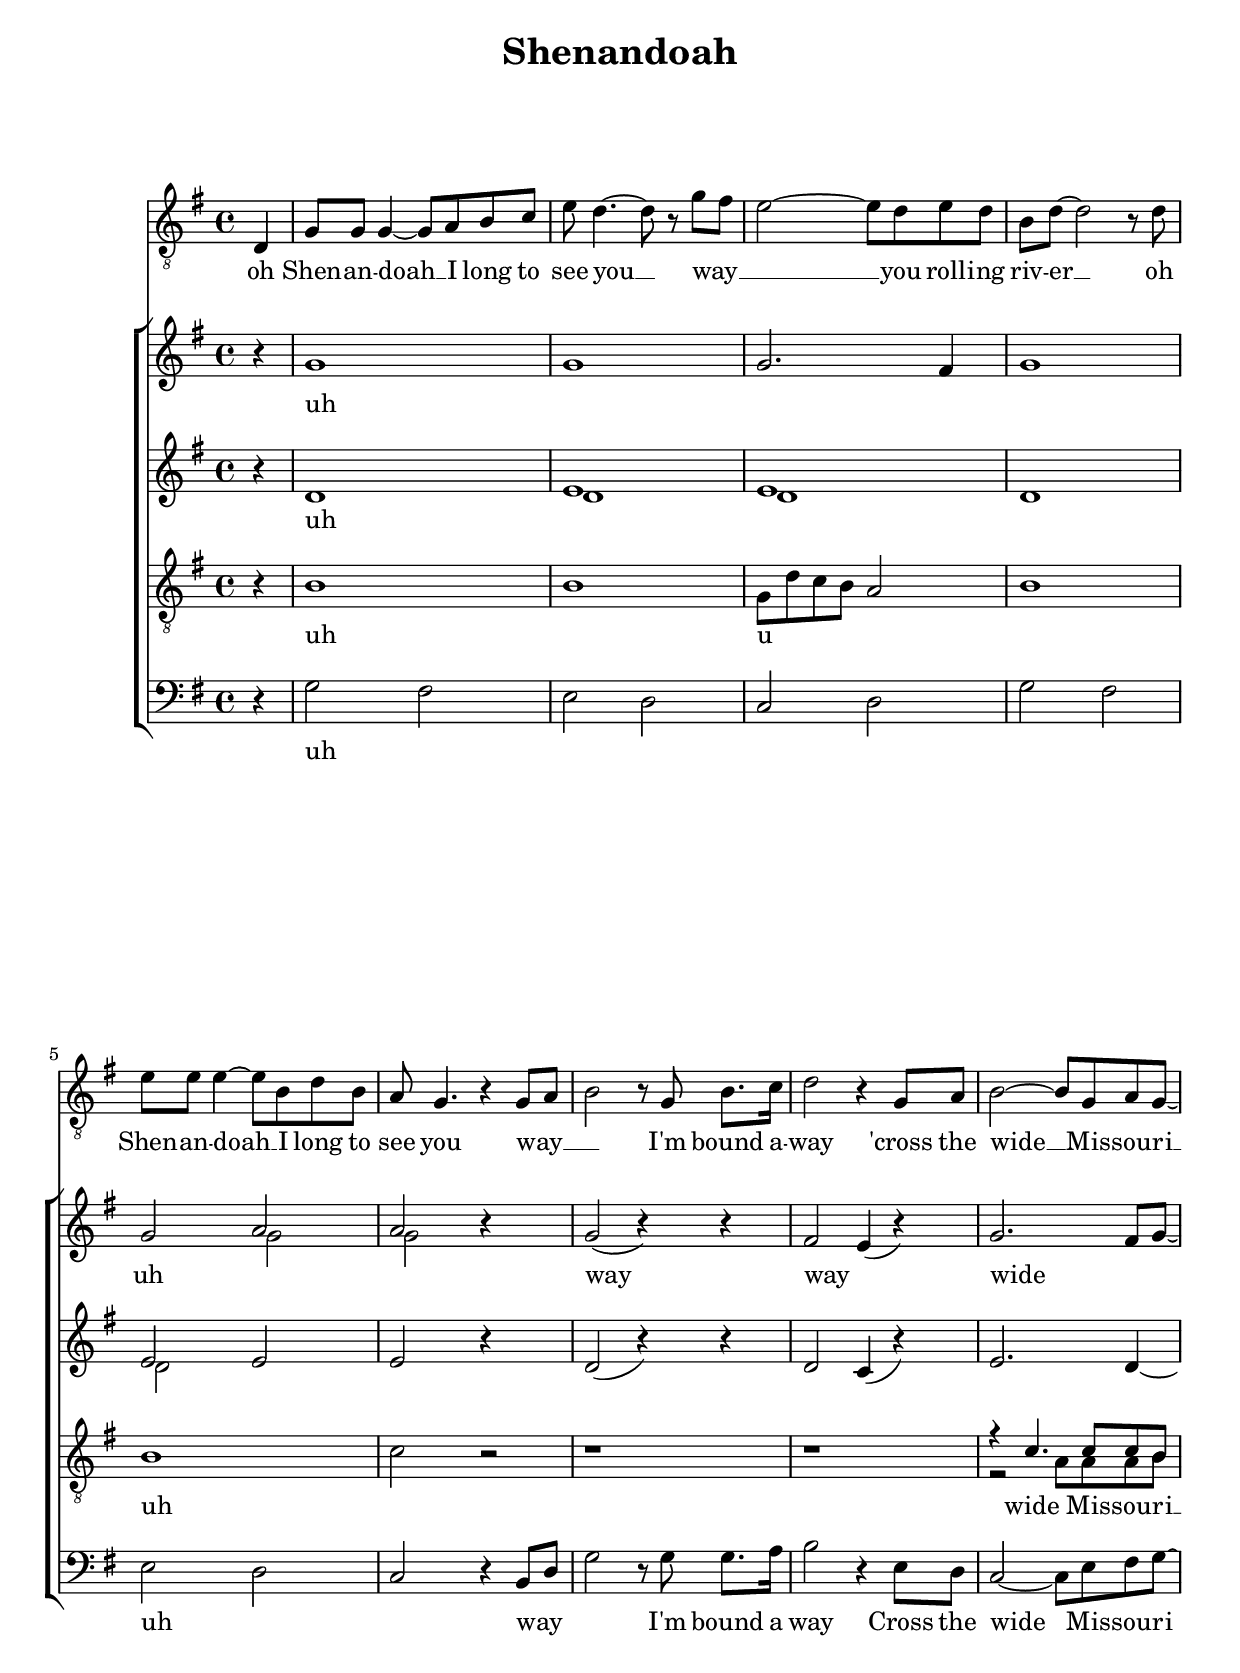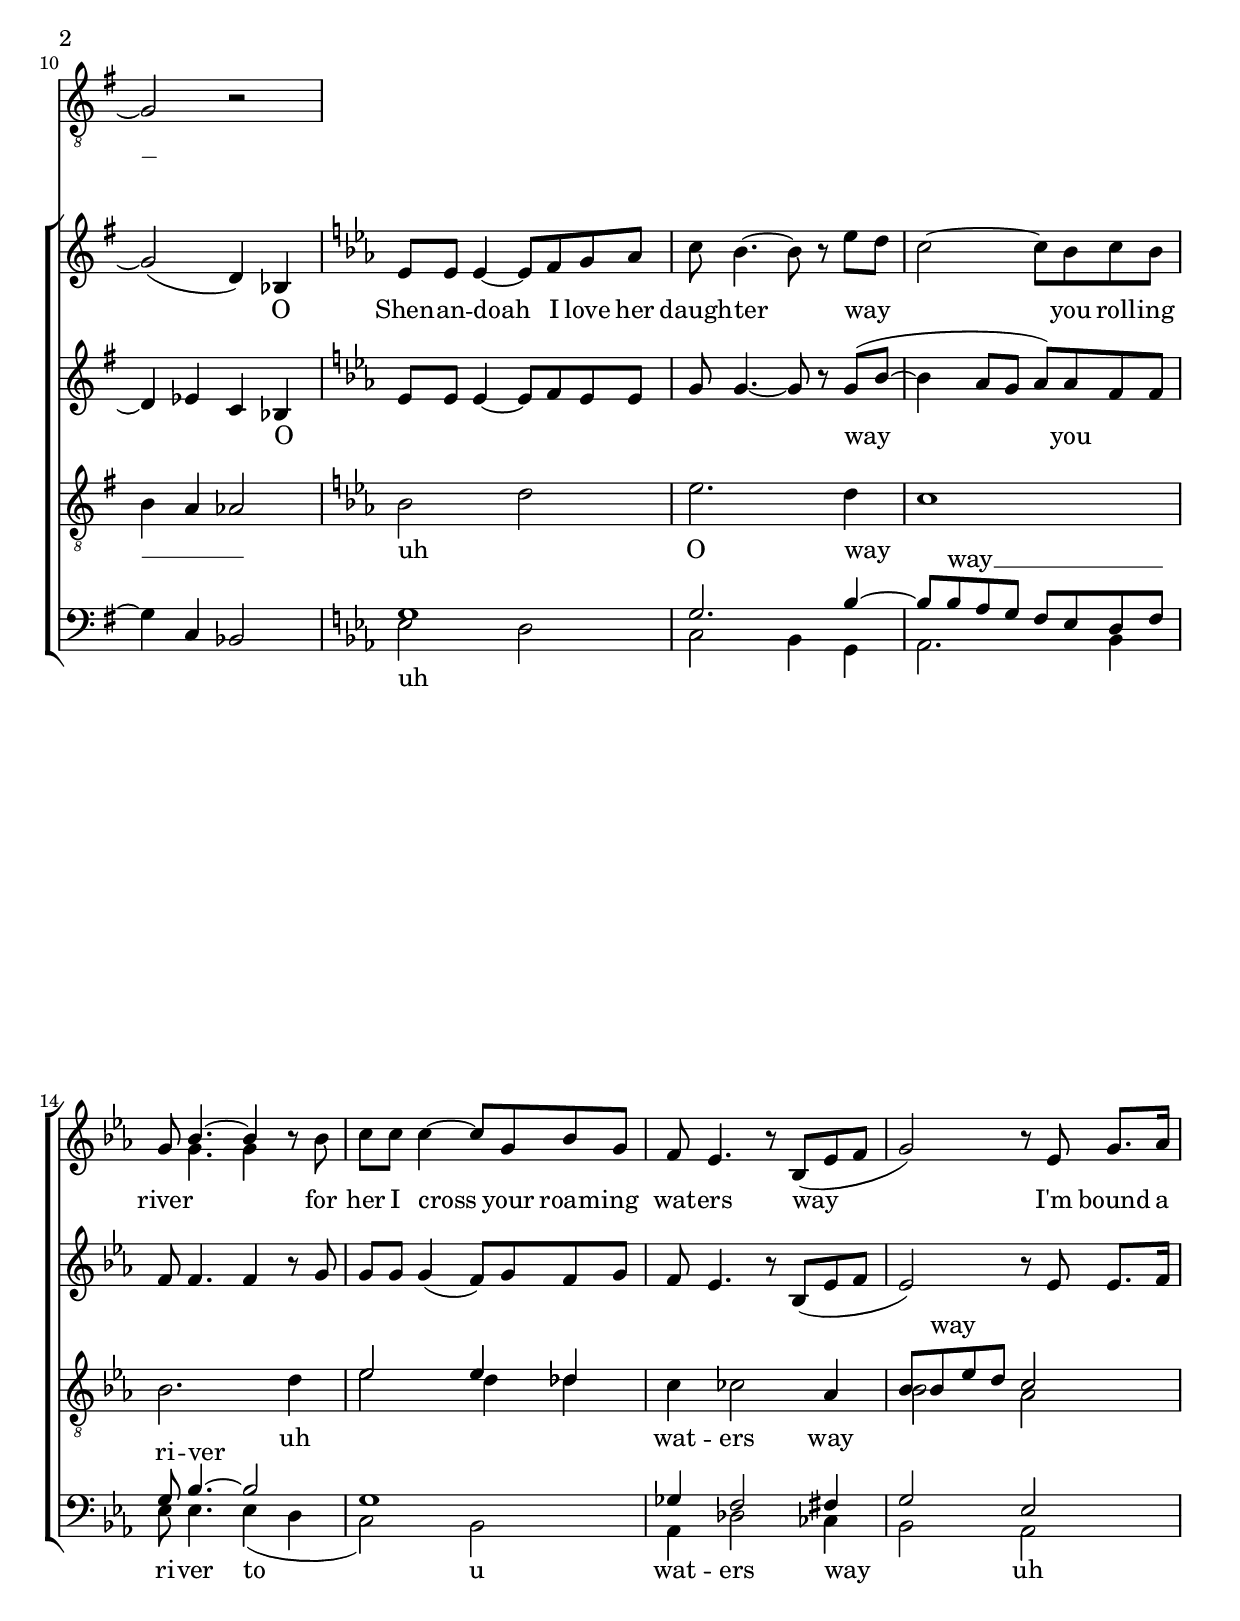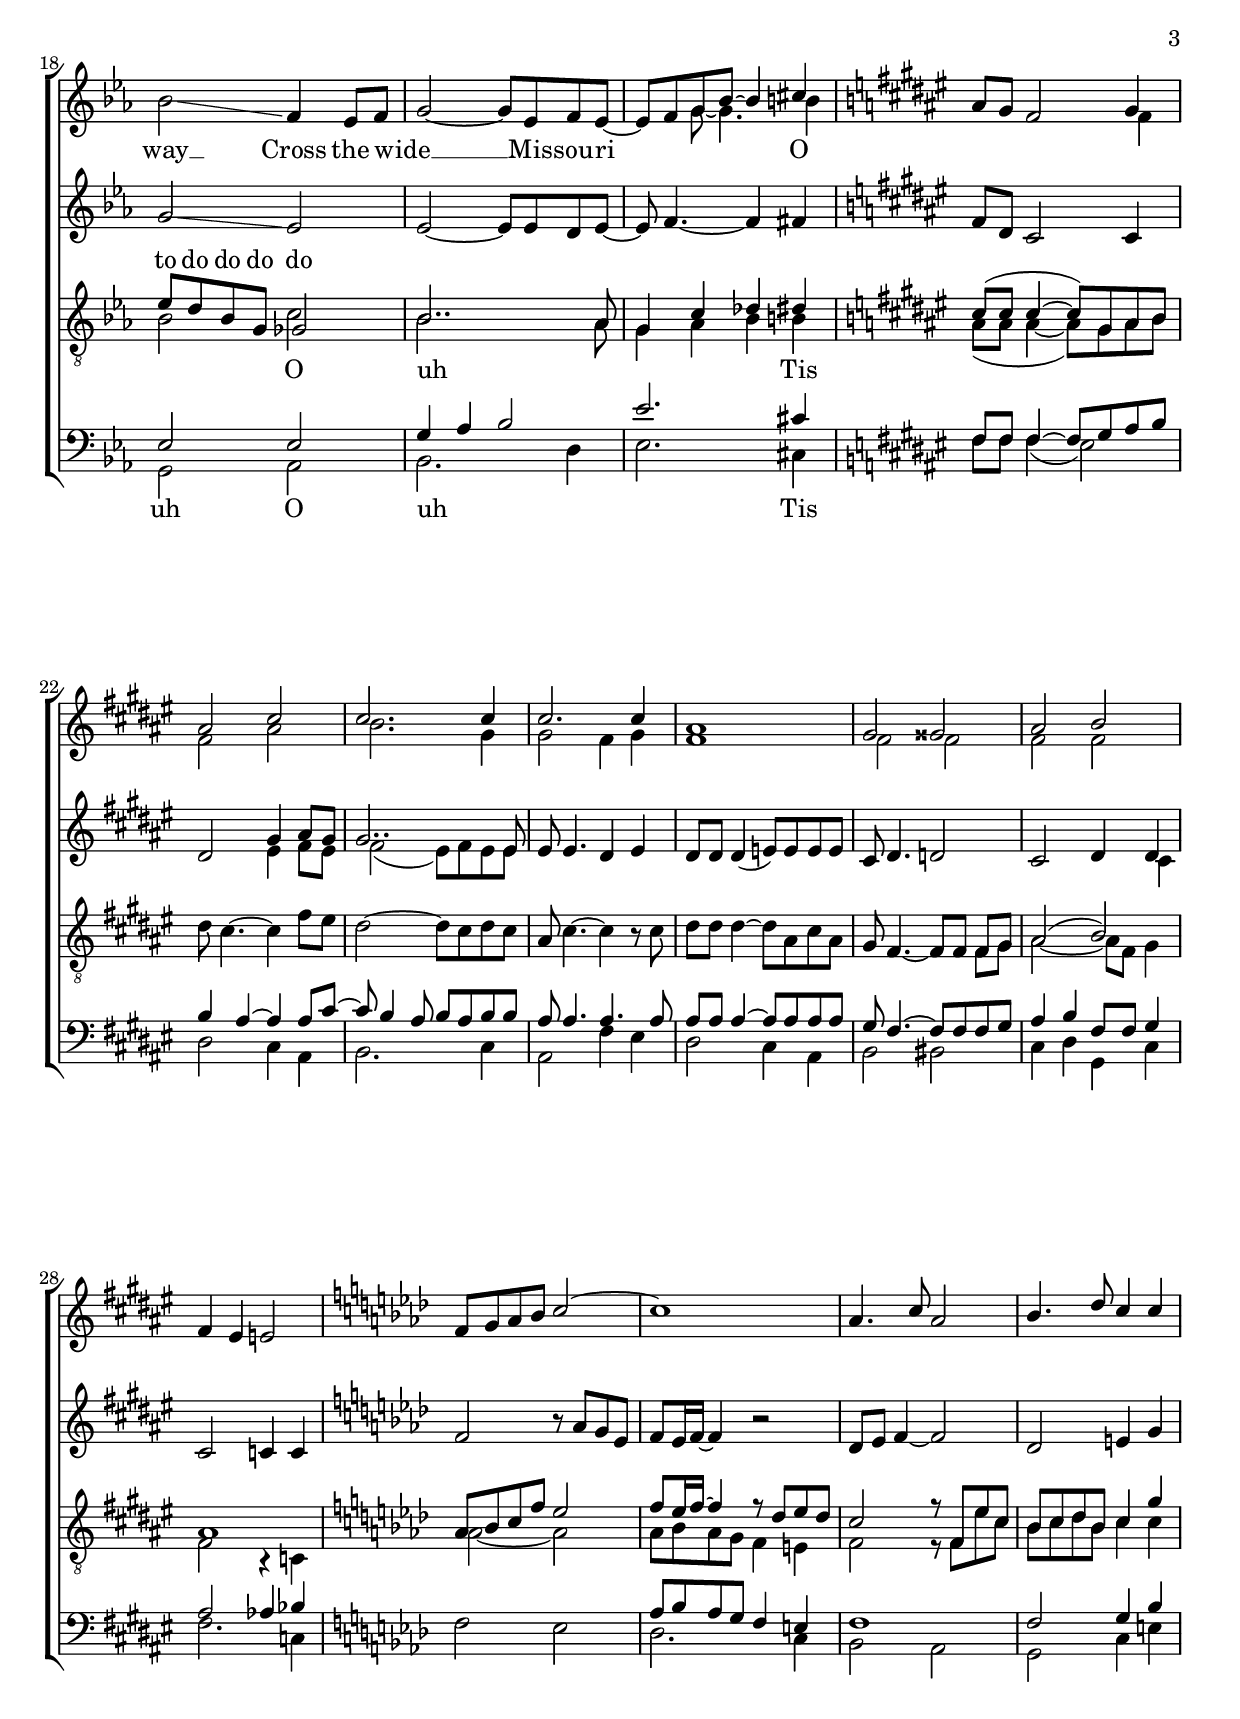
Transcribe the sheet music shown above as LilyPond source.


\version "2.18.2"

\header {
  title = "Shenandoah"
}

global = {
  \time 4/4
}

solo = \relative c {
  \key g \major
  \partial 4 d4 g8 g g4~ g8 a b c e d4.~ d8 r g fis e2~ e8 d e d b d~ d2 r8 d e e e4~ e8 b d b a g4. r4 g8 a b2 r8 g b8. c16 d2 r4 g,8 a b2~ b8 g a g~ g2 r2
}

solo_words = \lyricmode {
  oh Shen -- an -- doah __ I long to see you __ way __ _ _ you roll -- ing riv -- er __ oh Shen -- an -- doah __ I long to see you  way __ _ _ I'm bound a -- way 'cross the wide __ Mis -- sou -- ri __
}

soprano_notes = \relative c'' {
  \key g \major 
  \partial 4 r4 g1  g1 g2. fis4 g1 g2 << { a2 a } \\ { g2 g } >> r4*2  g2 (r4) r  fis2 e4 (r4)  g2. fis8 g ~ g2 (d4) bes
  
  \key ees \major 
  ees8 ees ees4 ~ees8 f g aes c bes4. ~bes8 r8 ees8 d c2 ~c8 bes c bes g <<{bes4. ~bes4} \\ {g4. g4}>> r8 bes c c c4 ~c8 g bes g f ees4. r8 bes8 (ees f
  g2) r8 ees g8. aes16 bes2 \glissando f4 ees8 f g2 ~g8 ees f ees ~ees8 f 
  << 
  {
    \voiceOne
    g8 bes ~bes4 cis
  } 
  \new Voice 
  {
    \voiceTwo
    g8 ~g4. b4
  } 
  >> 

  \key fis \major 
  ais8 gis fis2 << {gis4 ais2 cis cis2. cis4 cis2. cis4} \\ {fis,4 fis2 ais b2. gis4 gis2 fis4 gis } >> 
  << {ais1 gis2 gisis ais b } \\ {fis1 fis2 fis fis fis } >> fis4 eis e2

  \key aes \major
  f8 g aes bes c2 ~c1 aes4. c8 aes2 bes4. des8 c4 c
}

soprano_words = \lyricmode {
 uh _ _ _ _ uh way way _ wide _ _ O Shen -- an -- doah I love her daugh -- ter way _ _ you roll -- ing river for her I cross your roam -- ing wat -- ers way__
 I'm bound a way __ Cross the wide __ _ Mis -- sou -- ri _ _ _ O 
}

alto_notes = \relative c' {
  \key g \major 
  \partial 4 r4 d1 << {e1 e1} \\ {d1 d1} >> d1 << {e2} \\ {d2} >> e2 e2 r4*2 d2 (r4) r4 d2 c4 (r4) e2. d4 ~ d4 ees4 c4 bes4 

  \key ees \major 
  ees8 ees ees4 ~ees8 f8 ees8 ees g g4. ~g8 r8 g (bes ~bes4 aes8 g aes) aes f8 f f8 f4. f4 r8 g8 g g g4 (f8) g f g f ees4. r8 bes8 (ees f
  ees2) r8 ees ees8. f16 g2 \glissando ees ees ~ees8 ees d ees ~ees f4. ~f4 fis

  \key fis \major 
  fis8 dis cis2 cis4 dis2 << { gis4 ais8 gis gis2.. eis8} \\ { eis4 fis8 eis fis2 (eis8) fis8 eis eis} >> eis8 eis4. dis4 eis

  dis8 dis dis4 (e8) e e e cis dis4. d2 cis2 dis4 << {dis4} \\ {cis4} >> cis2 c4 c

  \key aes \major
  f2 r8 aes g ees f ees16 f ~f4 r2 des8 ees f4 ~f2 des e4 g
}
alto_words = \lyricmode {
  uh _ _ _ _ _ _ _ _ _ _  O _ _ _ _ _ _  _ _ way you
}


tenor_notes = \relative c' {
  \key g \major 
  \partial 4 r4 b1 b g8 d' c b a2 b1 b c2 r r1 r 

  <<
  {
    \voiceOne
    r4 c4. c8 c b
  } 
  \new Voice {
    \voiceTwo 
    r2 a8 a a b
  }
  >> \oneVoice

  b4 a aes2

  \key ees \major 
  bes2 d ees2. d4 c1 bes2. d4 << {ees2 ees4 des} \\ {ees2 d4 des} >> c4 ces2 aes4

  << 
    \new Voice = "tenorI"
    { 
      \voiceOne
      bes8 bes ees d c2 | ees8 d bes g ges2 | bes2.. aes8 | g4 c des dis 
    }
    \new Voice = "tenorII"
    {
      \voiceTwo
      bes2 aes | bes c | bes2.. aes8 | g4 aes bes b
    }
  >>

  \key fis \major 
  <<
    { cis8 (cis8 cis4 ~cis8) gis ais b }
    \\
    { ais8 (ais8 ais4 ~ais8) gis ais b }
  >>

  dis8 cis4. ~cis4 fis8 eis dis2 ~dis8 cis dis cis ais8 cis4. ~cis4 r8 cis8 
  % 22-26 2 tenors with baritones 
  % b4 ais4 ~ais4 ais8 cis ~cis b4 ais8 b ais b b ais ais4. ais4 r8 cis8
  
  dis8 dis dis4 ~dis8 ais cis ais gis fis4. ~fis8 fis << {fis8 gis ais2 (b) ais1 } \\ { fis8 gis ais2 ~ais8 fis gis4 fis2 r4 c }>>

  \key aes \major
  <<
    {
      aes'8 bes c f ees2 f8 ees16 f ~f4 r8 des8 ees des c2 r8 f,8 ees' c bes c des bes c4 g'
    }
    \\
    {
      aes,2 ~aes aes8 bes aes g f4 e f2 r8 f8 ees' c bes c des bes c4 c
    }
  >>

}
tenor_words = \lyricmode {
   uh _ u _ _ _ _ _ uh _ wide Mis -- sou -- ri __ _ _  _ uh _ O way _ _ uh wat -- ers way
}
tenorI_words = \lyricmode {
  \skip 8 way _ _ _ to do do do do
}
tenorII_words = \lyricmode {
  \skip 1 \skip 1 \skip 1 O uh _ _ _ _ Tis
}

bass_notes = \relative c' {
  \key g \major 
  \partial 4 r4 g2 fis e d c d g fis e d c r4 b8 d g2 r8 g g8. a16 b2 r4 e,8 d c2~c8 e fis g~g4 c,4 bes2
  
  \key ees \major << 
    \new Voice = "bari" { 
      \voiceOne
      g'1 g2. bes4 ~bes8 bes aes g f ees d f g bes4. ~bes2 g1 ges4 f2 fis4 
      g2 ees ees ees g4 aes bes2 ees2. cis4
    } 
    \new Voice = "bass"
    { 
      \voiceTwo
      ees,2 d c bes4 g aes2. bes4 ees8 ees4. ees4 (d c2) bes aes4 des2 ces4 
      bes2 aes g aes bes2. d4 ees2. cis4
    }
  >>
  \oneVoice

  \key fis \major 
  << 
    {
      \voiceOne
      fis8 fis fis4 ~fis8 gis ais b b4 ais ~ais ais8 cis ~cis b4 ais8 b ais b b ais8 ais4. ais4. ais8
      ais8 ais ais4 ~ais8 ais ais ais gis fis4. ~fis8 fis fis gis ais4 b fis8 fis gis4 ais2 aes4 bes
    }
    \new Voice
    {
      \voiceTwo
      fis8 fis fis4 (eis2) dis2 cis4 ais b2. cis4 ais2 fis'4 eis
      dis2 cis4 ais b2 bis cis4 dis gis, cis fis2. c4
    }
  >>
  \oneVoice

  \key aes \major
  f2 ees 
  <<
    {
      \voiceOne
      aes8 bes aes g f4 e f1 f2 g4 bes
    }
    \new Voice
    {
      \voiceTwo
      des,2. c4 bes2 aes g2 c4 e
    }
  >>
  \oneVoice
}

basses_words = \lyricmode {
  uh _ _ _ _ _ _ _  uh _ _ way_ _ _  I'm bound a way Cross the wide Mis -- sou -- ri _ _
}
bass_words = \lyricmode {
  uh _ _ _ _ _ _ ri -- ver to u wat -- ers way _ uh uh O uh _ _ Tis
}
bari_words = \lyricmode {
  \skip 1 \skip 1 \skip 4. way __ _ _ _ _ _ _  ri -- ver _ 
} 

\score {
<<
  \new Staff <<
    \new Voice = "solo" <<
      \clef "treble_8"
      \global
      \solo
    >>

    \lyricsto "solo" \new Lyrics \solo_words
  >>
  \new ChoirStaff <<
    \new Staff <<
      \new Voice = "soprano" <<
        \global
        \soprano_notes
      >>
      \lyricsto "soprano" \new Lyrics \soprano_words
    >>
    \new Staff <<
      \new Voice = "alto" <<
        \global
        \alto_notes
      >>
      \lyricsto "alto" \new Lyrics \alto_words
    >>
    \new Staff = "tenorStaff" <<
      \new Voice = "tenor" <<
        \clef "treble_8"
        \global
        \tenor_notes
      >>
      \lyricsto "tenor" \new Lyrics \tenor_words

      \new Lyrics \with { alignAboveContext = #"tenorStaff" }
        \lyricsto "tenorI" \tenorI_words

      \new Lyrics 
        \lyricsto "tenorII" \tenorII_words  
    >>
    \new Staff = "bassStaff" <<
      \new Voice = "basses" <<
        \clef bass
        \global
        \bass_notes
      >>
      \lyricsto "basses" \new Lyrics \basses_words

      \new Lyrics \with { alignAboveContext = #"bassStaff" }
        \lyricsto "bari" \bari_words

      \new Lyrics 
        \lyricsto "bass" \bass_words  
    >>
  >>
>>
}